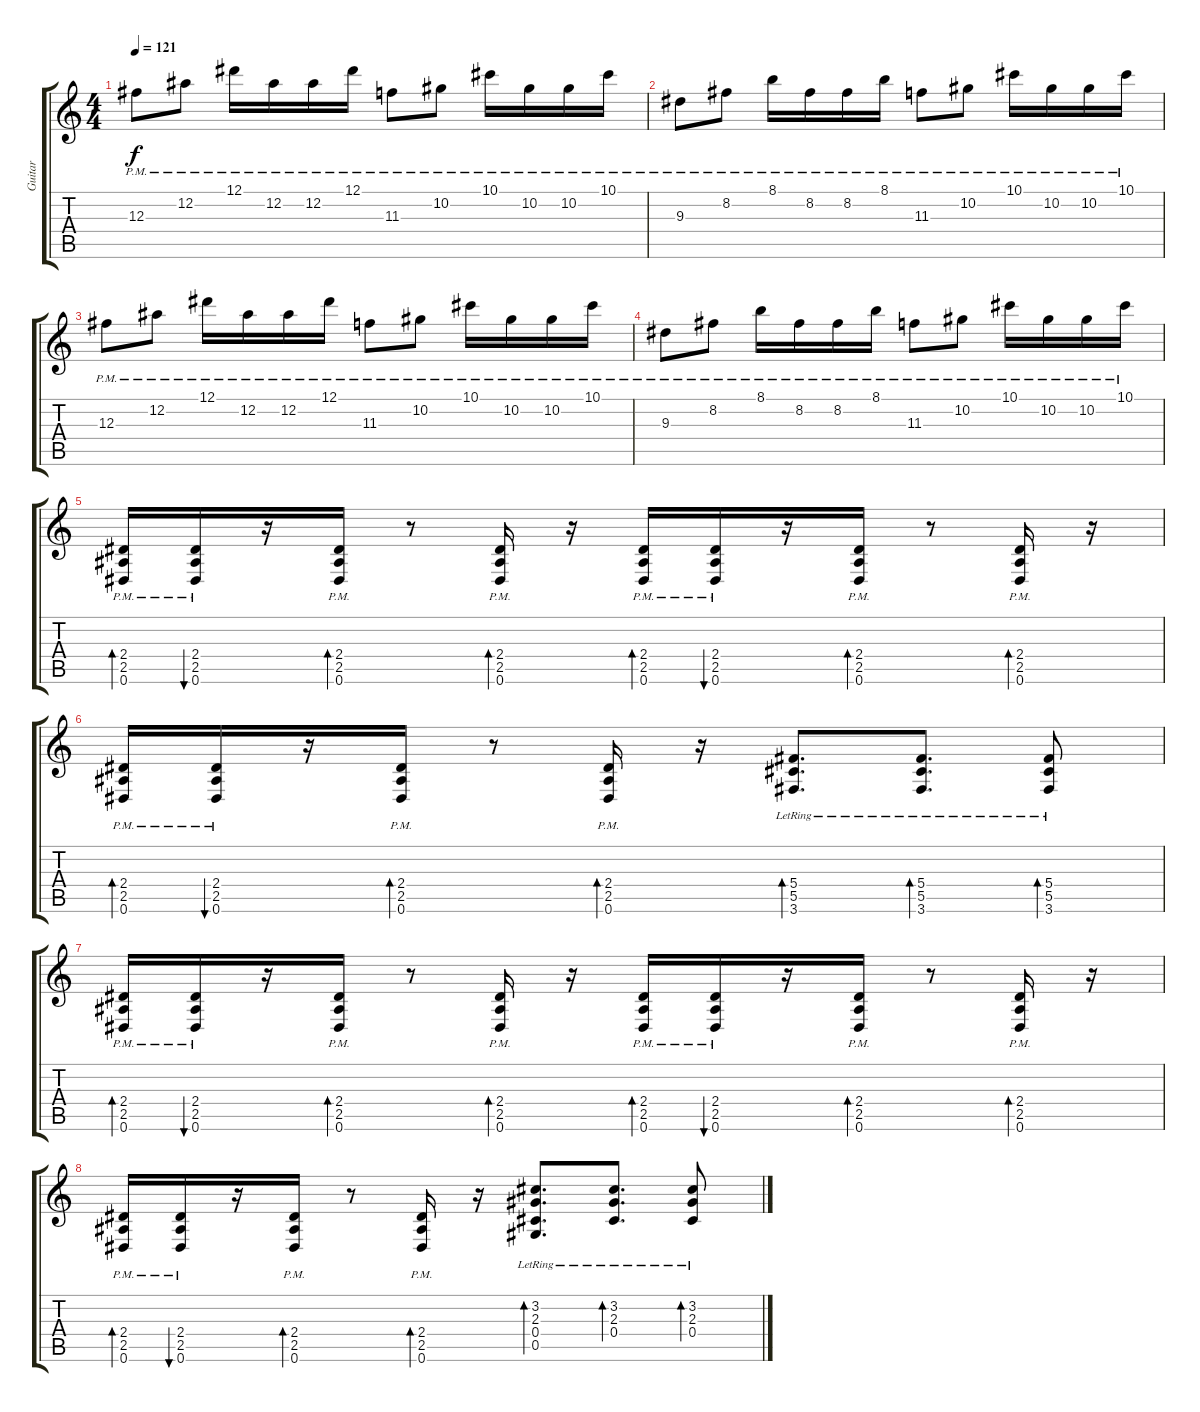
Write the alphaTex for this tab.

\track ("Guitar" "Guitar") {instrument acousticguitarsteel}
\staff {score tabs}
\tuning (Eb4 Bb3 Gb3 Db3 Ab2 Eb2) {hide}
\ts (4 4)
\tempo 121
\clef g2
\ks c
12.3{pm}.8{dy f} 12.2{pm}.8 12.1{pm}.16 12.2{pm}.16 12.2{pm}.16 12.1{pm}.16 11.3{pm}.8 10.2{pm}.8 10.1{pm}.16 10.2{pm}.16 10.2{pm}.16 10.1{pm}.16 |
9.3{pm}.8 8.2{pm}.8 8.1{pm}.16 8.2{pm}.16 8.2{pm}.16 8.1{pm}.16 11.3{pm}.8 10.2{pm}.8 10.1{pm}.16 10.2{pm}.16 10.2{pm}.16 10.1{pm}.16 |
12.3{pm}.8 12.2{pm}.8 12.1{pm}.16 12.2{pm}.16 12.2{pm}.16 12.1{pm}.16 11.3{pm}.8 10.2{pm}.8 10.1{pm}.16 10.2{pm}.16 10.2{pm}.16 10.1{pm}.16 |
9.3{pm}.8 8.2{pm}.8 8.1{pm}.16 8.2{pm}.16 8.2{pm}.16 8.1{pm}.16 11.3{pm}.8 10.2{pm}.8 10.1{pm}.16 10.2{pm}.16 10.2{pm}.16 10.1{pm}.16 |
(2.4{pm} 2.5{pm} 0.6{pm}).16{bd 60} (2.4{pm} 2.5{pm} 0.6{pm}).16{bu 60} r.16 (2.4{pm} 2.5{pm} 0.6{pm}).16{bd 60} r.8 (2.4{pm} 2.5{pm} 0.6{pm}).16{bd 60} r.16 (2.4{pm} 2.5{pm} 0.6{pm}).16{bd 60} (2.4{pm} 2.5{pm} 0.6{pm}).16{bu 60} r.16 (2.4{pm} 2.5{pm} 0.6{pm}).16{bd 60} r.8 (2.4{pm} 2.5{pm} 0.6{pm}).16{bd 60} r.16 |
(2.4{pm} 2.5{pm} 0.6{pm}).16{bd 60} (2.4{pm} 2.5{pm} 0.6{pm}).16{bu 60} r.16 (2.4{pm} 2.5{pm} 0.6{pm}).16{bd 60} r.8 (2.4{pm} 2.5{pm} 0.6{pm}).16{bd 60} r.16 (5.4{lr} 5.5{lr} 3.6{lr}).8{d bd 60} (5.4{lr} 5.5{lr} 3.6{lr}).8{d bd 60} (5.4{lr} 5.5{lr} 3.6{lr}).8{bd 60} |
(2.4{pm} 2.5{pm} 0.6{pm}).16{bd 60} (2.4{pm} 2.5{pm} 0.6{pm}).16{bu 60} r.16 (2.4{pm} 2.5{pm} 0.6{pm}).16{bd 60} r.8 (2.4{pm} 2.5{pm} 0.6{pm}).16{bd 60} r.16 (2.4{pm} 2.5{pm} 0.6{pm}).16{bd 60} (2.4{pm} 2.5{pm} 0.6{pm}).16{bu 60} r.16 (2.4{pm} 2.5{pm} 0.6{pm}).16{bd 60} r.8 (2.4{pm} 2.5{pm} 0.6{pm}).16{bd 60} r.16 |
(2.4{pm} 2.5{pm} 0.6{pm}).16{bd 60} (2.4{pm} 2.5{pm} 0.6{pm}).16{bu 60} r.16 (2.4{pm} 2.5{pm} 0.6{pm}).16{bd 60} r.8 (2.4{pm} 2.5{pm} 0.6{pm}).16{bd 60} r.16 (3.2{lr} 2.3{lr} 0.4{lr} 0.5{lr}).8{d bd 60} (3.2{lr} 2.3{lr} 0.4{lr}).8{d bd 60} (3.2{lr} 2.3{lr} 0.4{lr}).8{bd 60}
